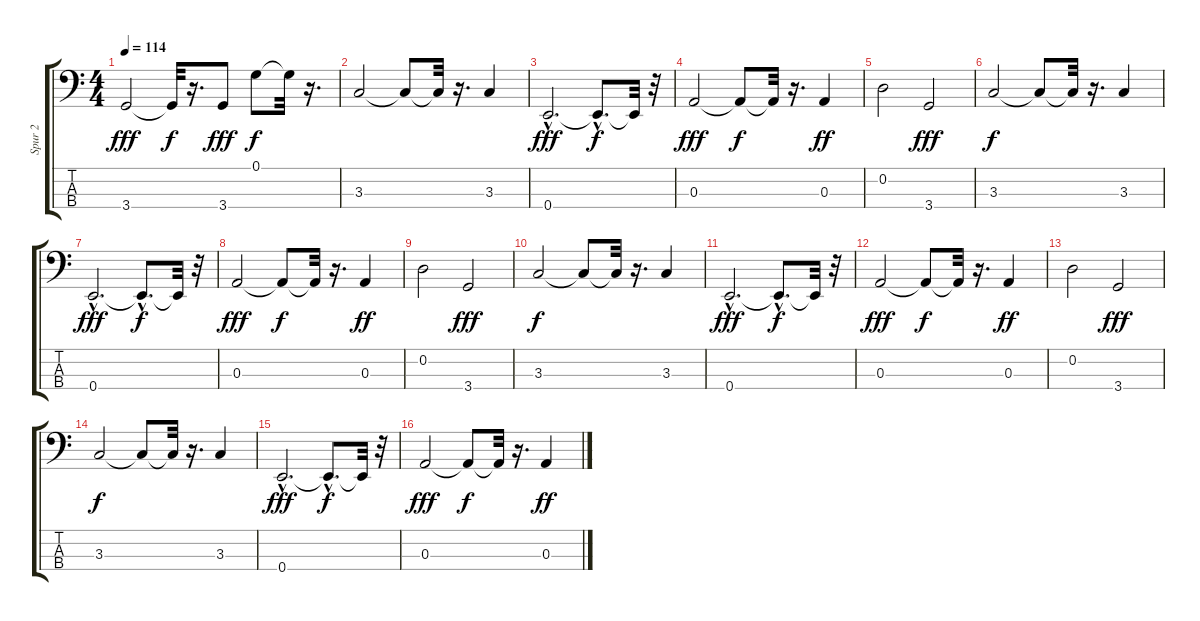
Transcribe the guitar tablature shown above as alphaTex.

\track ("Spur 2" "Spur 2") {instrument electricbassfinger}
\staff {score tabs}
\tuning (G2 D2 A1 E1) {hide}
\ts (4 4)
\tempo 114
\clef f4
\ks c
3.4.2{dy fff} 3.4{t}.32{dy f} r.16{d} 3.4.8{dy fff} 0.1.8{dy f} 0.1{t}.32 r.16{d} |
3.3.2 3.3{t}.8 3.3{t}.32 r.16{d} 3.3.4 |
0.4{hac}.2{d dy fff} 0.4{hac t}.8{d dy f} 0.4{t}.32 r.32 |
0.3.2{dy fff} 0.3{t}.8{dy f} 0.3{t}.32 r.16{d} 0.3.4{dy ff} |
0.2.2 3.4.2{dy fff} |
3.3.2{dy f} 3.3{t}.8 3.3{t}.32 r.16{d} 3.3.4 |
0.4{hac}.2{d dy fff} 0.4{hac t}.8{d dy f} 0.4{t}.32 r.32 |
0.3.2{dy fff} 0.3{t}.8{dy f} 0.3{t}.32 r.16{d} 0.3.4{dy ff} |
0.2.2 3.4.2{dy fff} |
3.3.2{dy f} 3.3{t}.8 3.3{t}.32 r.16{d} 3.3.4 |
0.4{hac}.2{d dy fff} 0.4{hac t}.8{d dy f} 0.4{t}.32 r.32 |
0.3.2{dy fff} 0.3{t}.8{dy f} 0.3{t}.32 r.16{d} 0.3.4{dy ff} |
0.2.2 3.4.2{dy fff} |
3.3.2{dy f} 3.3{t}.8 3.3{t}.32 r.16{d} 3.3.4 |
0.4{hac}.2{d dy fff} 0.4{hac t}.8{d dy f} 0.4{t}.32 r.32 |
0.3.2{dy fff} 0.3{t}.8{dy f} 0.3{t}.32 r.16{d} 0.3.4{dy ff}
